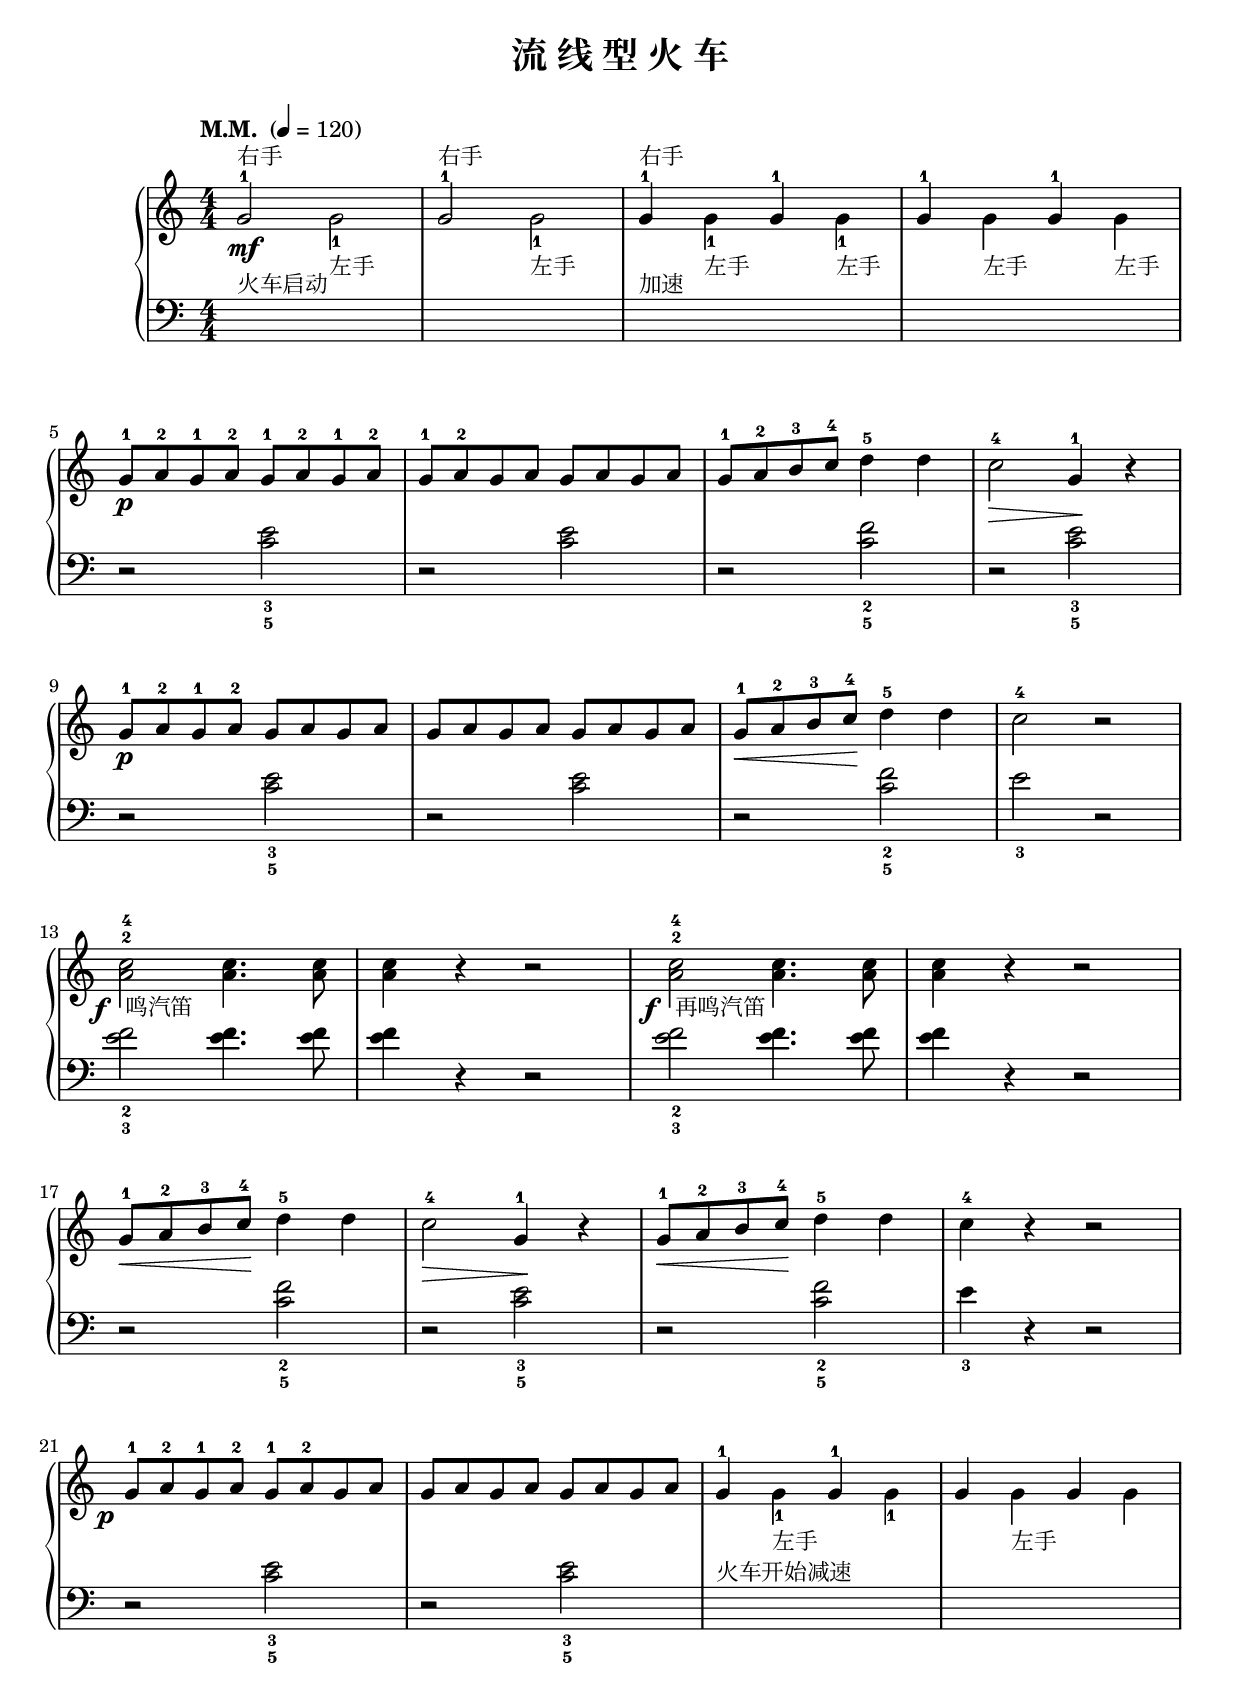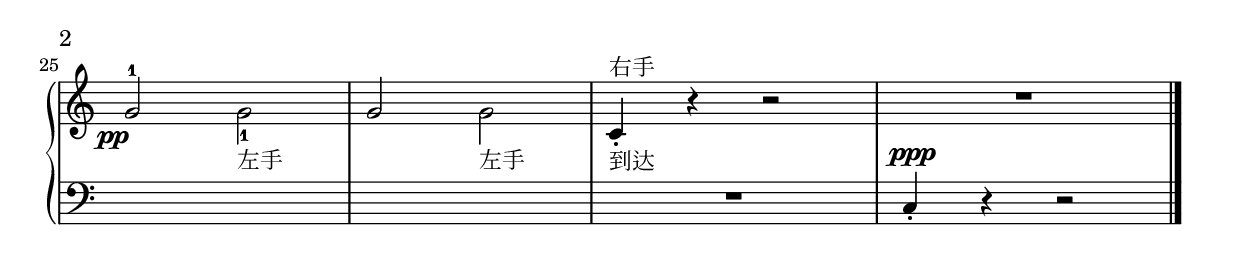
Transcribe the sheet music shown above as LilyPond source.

\version "2.18.2"
% 《约翰•汤普森 现代钢琴教程 1》 P68

upper = \relative c'' {
  \clef treble
  \key c \major
  \time 4/4
  \numericTimeSignature
  \tempo "M.M. " 4=120
  
  g2-1^右手\mf \once \stemDown g_1_左手 |
  g2-1^右手 \once \stemDown g_1_左手 |
  g4-1^右手 \once \stemDown g_1_左手 g-1 \once \stemDown g_1_左手 |
  g4-1 \once \stemDown g4_左手 g-1 \once \stemDown g4_左手 |\break
  
  g8-1[\p a-2 g-1 a-2] g-1[ a-2 g-1 a-2] |
  g8-1[ a-2 g a] g[ a g a] |
  g8-1[ a-2 b-3 c-4] d4-5 d |
  c2-4\> g4-1\! r |\break
  
  g8-1[\p a-2 g-1 a-2] g[ a g a] |
  g8[ a g a] g[ a g a] |
  g8-1[\< a-2 b-3 c-4\!] d4-5 d |
  c2-4 r |\break
  
  \override DynamicText.X-offset = #-2.5
  <c-4 a^2>2\f_\markup { " 鸣汽笛" } q4. q8 |
  q4 r r2 |
  <c-4 a^2>2\f_\markup { " 再鸣汽笛" }  q4. q8 |
  q4 r r2 |\break
  
  g8-1[\< a-2 b-3 c-4\!] d4-5 d |
  c2-4\> g4-1\! r |
  g8-1[\< a-2 b-3 c-4\!] d4-5 d |
  c4-4 r r2 |\break
  
  g8-1[\p a-2 g-1 a-2] g-1[ a-2 g a] |
  g8[ a g a] g[ a g a] |
  g4-1 \once \stemDown g_1_左手 g-1  \once \stemDown g_1 |
  g4 \once \stemDown g4_左手 g \once \stemDown g |\break
  
  g2-1\pp \once \stemDown g_1_左手 |
  g2 \once \stemDown g2_左手 |
  c,4_.^\markup {右手}_\markup {到达} r r2 |
  R1 |\bar"|."
}

lower = \relative c {
  \clef bass
  \key c \major
  \time 4/4
  \numericTimeSignature
  \dynamicUp
  
  s1^火车启动 |
  s1 |
  s1^加速 |
  s1 |\break
  
  r2 <e'_3 c_5>2 |
  r2 q |
  r2 <f_2 c_5> |
  r2 <e_3 c_5> |\break
  
  r2 <e_3 c_5> |
  r2 q |
  r2 <f_2 c_5> |
  e2_3 r |\break
  
  << f2_2 e2_3 >> <f e>4. q8 |
  q4 r r2 |
  << f2_2 e2_3 >> <f e>4. q8 |
  q4 r r2 |\break
  
  r2 <f_2 c_5> |
  r2 <e_3 c_5> |
  r2 <f_2 c_5> |
  e4_3 r r2 |\break
  
  r2 <e_3 c_5> |
  r2 <e_3 c_5> |
  s1^火车开始减速 |
  s1 |\break
  
  s1 |
  s1 |
  R1 |
  \once \override DynamicText.X-offset = #-1.2
  c,4_.\ppp r r2 |\bar"|."
}

\paper {
  print-all-headers = ##t
}

\markup { \vspace #1 }

\score {
  \header {
    title = "流 线 型 火 车"
  }
  \new GrandStaff <<
    \new Staff = "upper" \upper
    \new Staff = "lower" \lower
  >>
  \layout { }
  \midi { }
}
